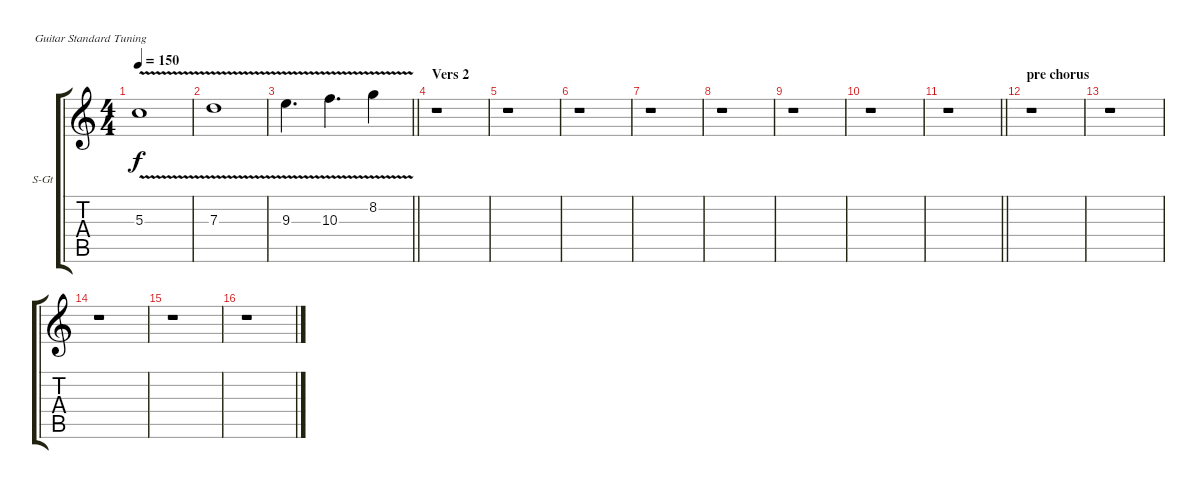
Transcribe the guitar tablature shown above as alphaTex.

\bracketExtendMode groupsimilarinstruments
\firstSystemTrackNameOrientation horizontal
\otherSystemsTrackNameOrientation horizontal
\track ("solo" "S-Gt") {instrument pad1newage}
\staff {score tabs}
\tuning (E4 B3 G3 D3 A2 E2)
\displaytranspose 12
\ts (4 4)
\tempo 150
\clef g2
\ks c
5.3{v}.1{dy f} |
7.3{v}.1 |
\barLineRight lightlight
9.3{v}.4{d} 10.3{v}.4{d} 8.2{v}.4 |
\section ("" "Vers 2")
r.1 |
r.1 |
r.1 |
r.1 |
r.1 |
r.1 |
r.1 |
\barLineRight lightlight
r.1 |
\section ("" "pre chorus")
r.1 |
r.1 |
r.1 |
r.1 |
r.1
